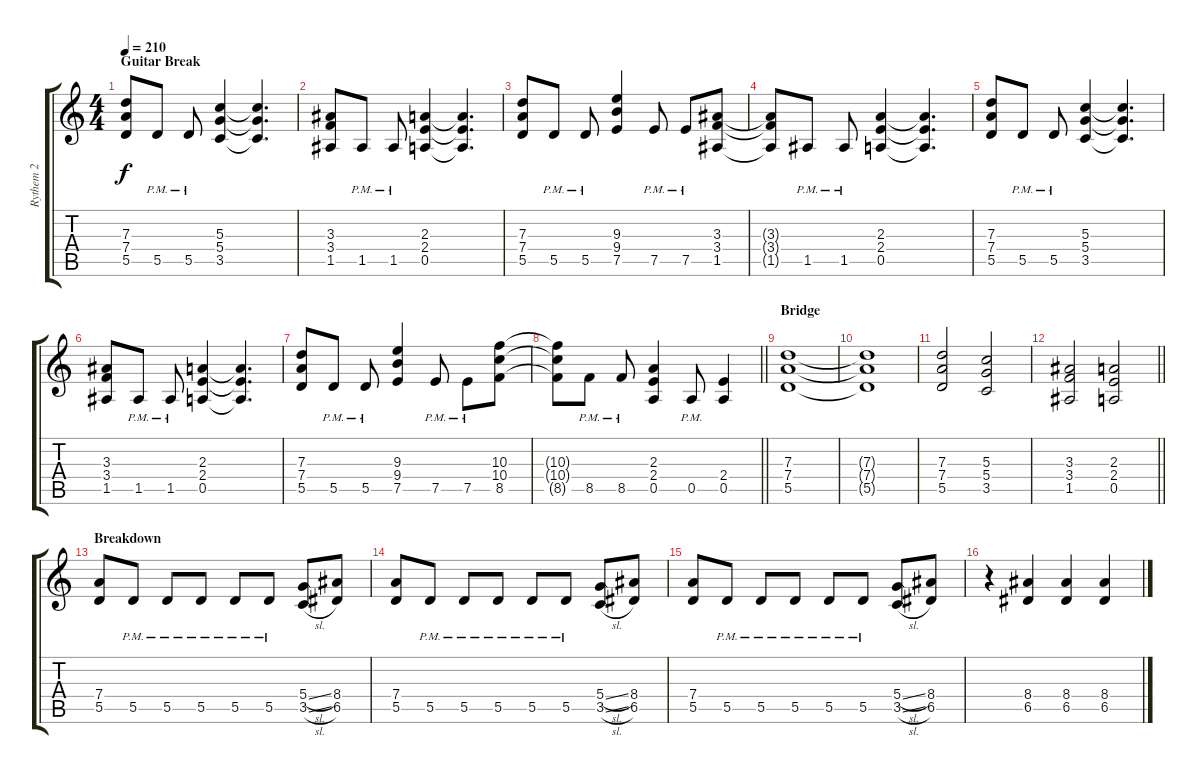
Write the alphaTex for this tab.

\track ("Rythem 2" "Rythem 2") {instrument overdrivenguitar}
\staff {score tabs}
\tuning (E4 B3 G3 D3 A2 D2) {hide}
\ts (4 4)
\section ("" "Guitar Break")
\tempo 210
\clef g2
\ks c
(7.3 7.4 5.5).8{dy f} 5.5{pm}.8 5.5{pm}.8 (5.3 5.4 3.5).4 (5.3{t} 5.4{t} 3.5{t}).4{d} |
(3.3 3.4 1.5).8 1.5{pm}.8 1.5{pm}.8 (2.3 2.4 0.5).4 (2.3{t} 2.4{t} 0.5{t}).4{d} |
(7.3 7.4 5.5).8 5.5{pm}.8 5.5{pm}.8 (9.3 9.4 7.5).4 7.5{pm}.8 7.5{pm}.8 (3.3 3.4 1.5).8 |
(3.3{t} 3.4{t} 1.5{t}).8 1.5{pm}.8 1.5{pm}.8 (2.3 2.4 0.5).4 (2.3{t} 2.4{t} 0.5{t}).4{d} |
(7.3 7.4 5.5).8 5.5{pm}.8 5.5{pm}.8 (5.3 5.4 3.5).4 (5.3{t} 5.4{t} 3.5{t}).4{d} |
(3.3 3.4 1.5).8 1.5{pm}.8 1.5{pm}.8 (2.3 2.4 0.5).4 (2.3{t} 2.4{t} 0.5{t}).4{d} |
(7.3 7.4 5.5).8 5.5{pm}.8 5.5{pm}.8 (9.3 9.4 7.5).4 7.5{pm}.8 7.5{pm}.8 (10.3 10.4 8.5).8 |
\barLineRight lightlight
(10.3{t} 10.4{t} 8.5{t}).8 8.5{pm}.8 8.5{pm}.8 (2.3 2.4 0.5).4 0.5{pm}.8 (2.4 0.5).4 |
\section ("" "Bridge")
(7.3 7.4 5.5).1 |
(7.3{t} 7.4{t} 5.5{t}).1 |
(7.3 7.4 5.5).2 (5.3 5.4 3.5).2 |
\barLineRight lightlight
(3.3 3.4 1.5).2 (2.3 2.4 0.5).2 |
\section ("" "Breakdown")
(7.4 5.5).8 5.5{pm}.8 5.5{pm}.8 5.5{pm}.8 5.5{pm}.8 5.5{pm}.8 (5.4{sl} 3.5{sl}).8 (8.4 6.5).8 |
(7.4 5.5).8 5.5{pm}.8 5.5{pm}.8 5.5{pm}.8 5.5{pm}.8 5.5{pm}.8 (5.4{sl} 3.5{sl}).8 (8.4 6.5).8 |
(7.4 5.5).8 5.5{pm}.8 5.5{pm}.8 5.5{pm}.8 5.5{pm}.8 5.5{pm}.8 (5.4{sl} 3.5{sl}).8 (8.4 6.5).8 |
r.4 (8.4 6.5).4 (8.4 6.5).4 (8.4 6.5).4
